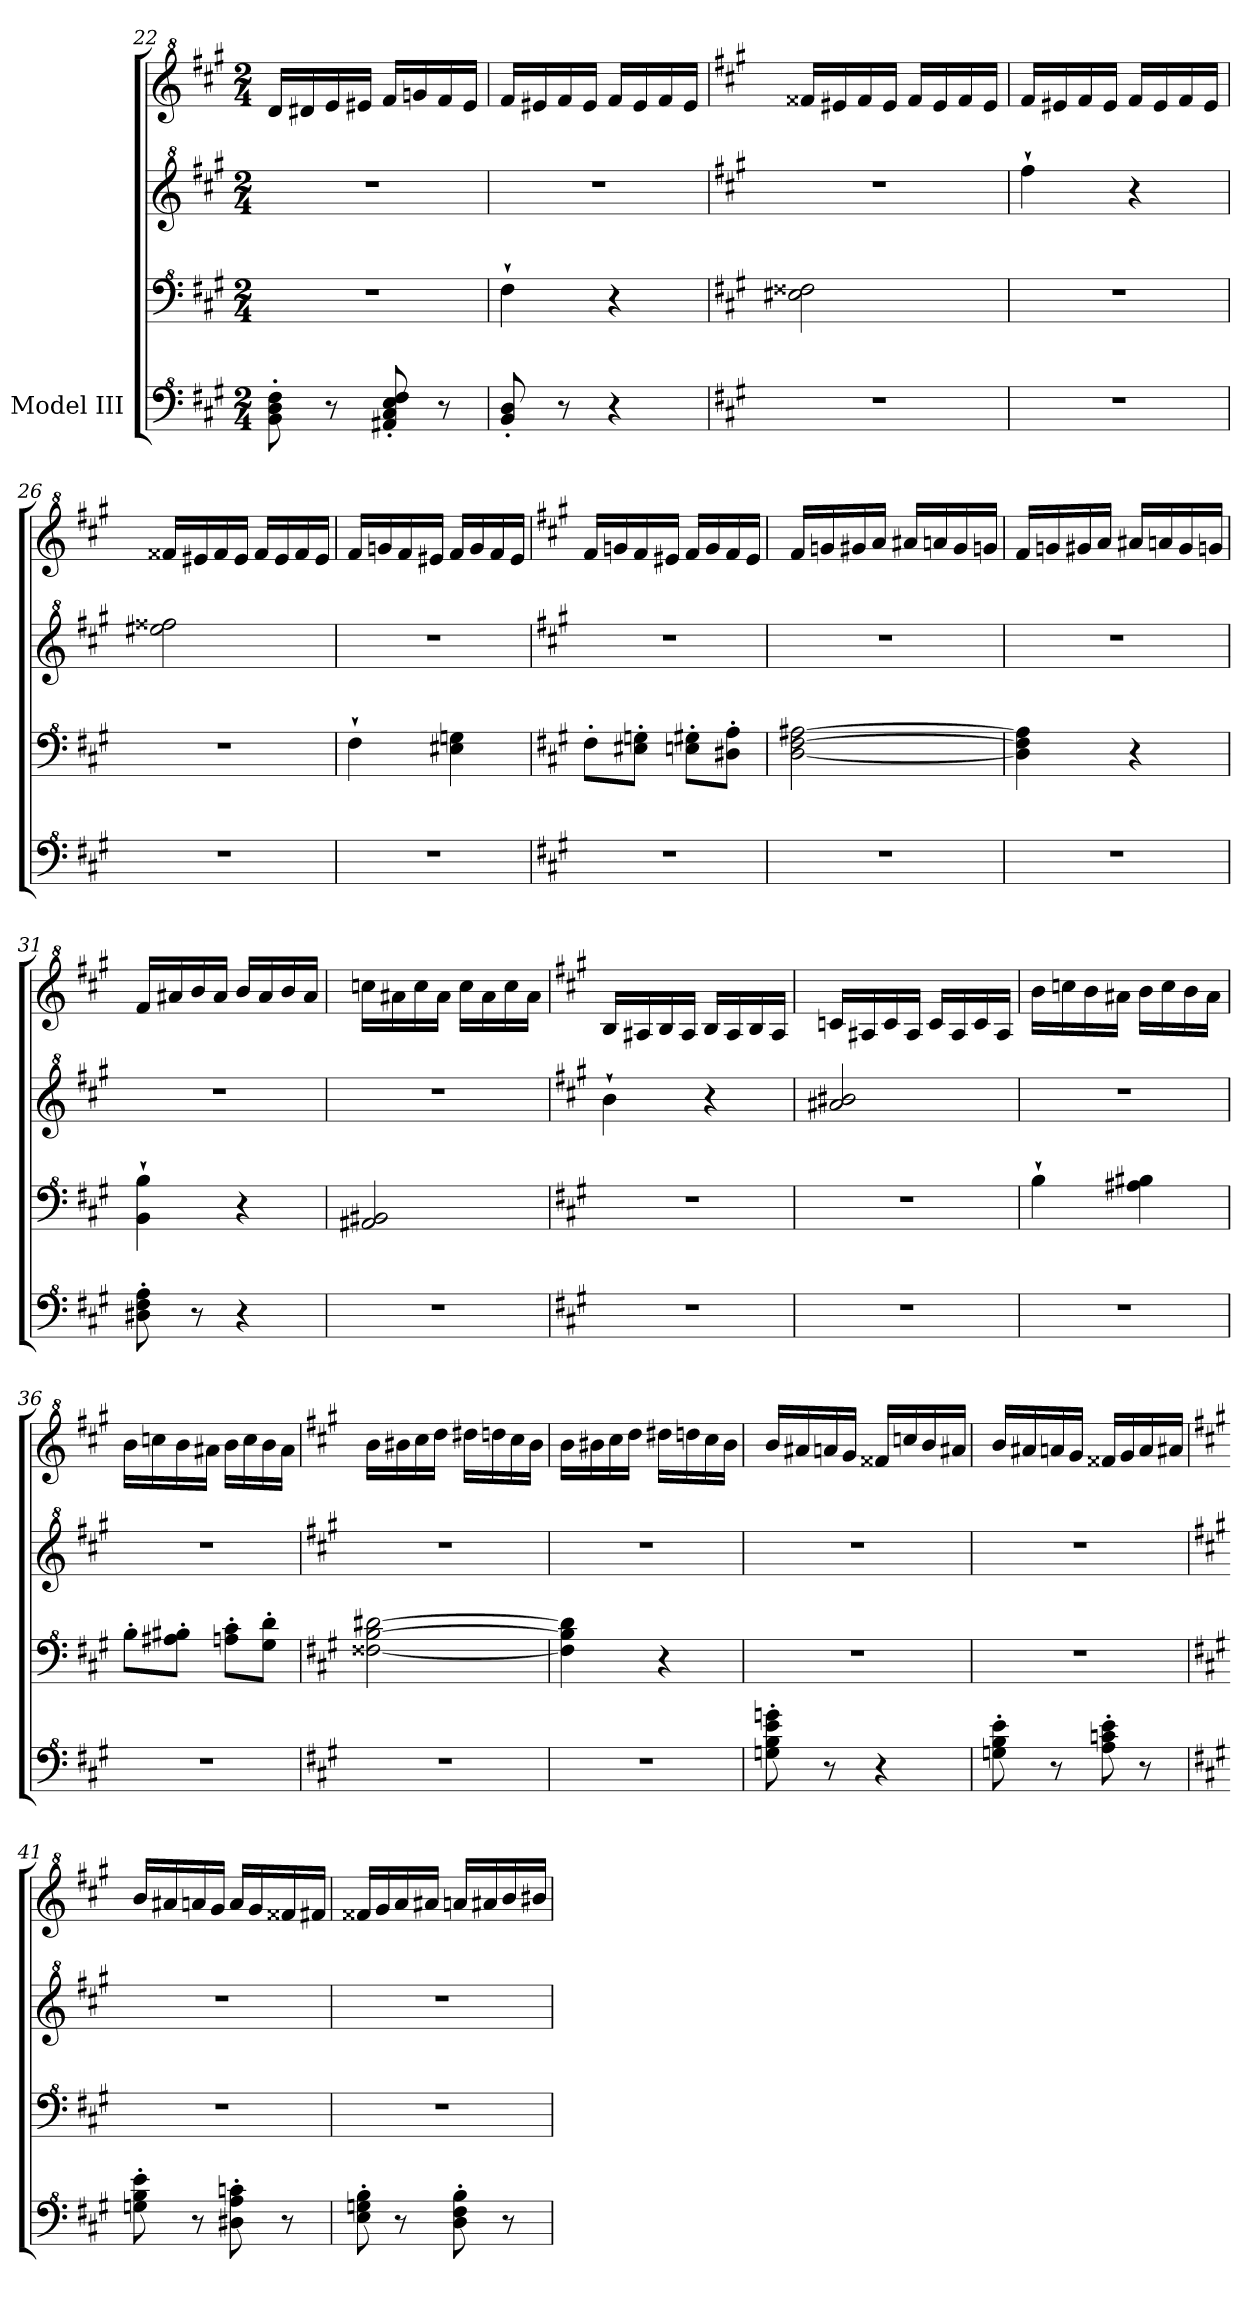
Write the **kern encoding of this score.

**kern	**kern	**kern	**kern
*part1	*part1	*part1	*part1
*staff4	*staff3	*staff2	*staff1
*I"Model III	*	*	*
*clefF^4	*clefF^4	*clefG^2	*clefG^2
*k[f#c#g#]	*k[f#c#g#]	*k[f#c#g#]	*k[f#c#g#]
*M2/4	*M2/4	*M2/4	*M2/4
=22	=22	=22	=22
8B\' 8d\' 8f#\'	2r	2r	16dd/LL
.	.	.	16dd#X/
8r	.	.	16ee/
.	.	.	16ee#X/JJ
8A#X/' 8c#/' 8e/' 8f#/'	.	.	16ff#/LL
.	.	.	16ggn/
8r	.	.	16ff#/
.	.	.	16ee#/JJ
=23	=23	=23	=23
8B/' 8d/'	4f#`\	2r	16ff#/LL
.	.	.	16ee#X/
8r	.	.	16ff#/
.	.	.	16ee#/JJ
4r	4r	.	16ff#/LL
.	.	.	16ee#/
.	.	.	16ff#/
.	.	.	16ee#/JJ
=24	=24	=24	=24
*k[f#c#g#]	*k[f#c#g#]	*k[f#c#g#]	*k[f#c#g#]
2r	2e#X\ 2f##X\	2r	16ff##X/LL
.	.	.	16ee#X/
.	.	.	16ff##/
.	.	.	16ee#/JJ
.	.	.	16ff##/LL
.	.	.	16ee#/
.	.	.	16ff##/
.	.	.	16ee#/JJ
!!LO:PB:g=z
=25	=25	=25	=25
2r	2r	4fff#`\	16ff#/LL
.	.	.	16ee#X/
.	.	.	16ff#/
.	.	.	16ee#/JJ
.	.	4r	16ff#/LL
.	.	.	16ee#/
.	.	.	16ff#/
.	.	.	16ee#/JJ
=26	=26	=26	=26
2r	2r	2eee#X\ 2fff##X\	16ff##X/LL
.	.	.	16ee#X/
.	.	.	16ff##/
.	.	.	16ee#/JJ
.	.	.	16ff##/LL
.	.	.	16ee#/
.	.	.	16ff##/
.	.	.	16ee#/JJ
=27	=27	=27	=27
2r	4f#`\	2r	16ff#/LL
.	.	.	16ggn/
.	.	.	16ff#/
.	.	.	16ee#X/JJ
.	4e#X\ 4gn\	.	16ff#/LL
.	.	.	16gg/
.	.	.	16ff#/
.	.	.	16ee#/JJ
=28	=28	=28	=28
*k[f#c#g#]	*k[f#c#g#]	*k[f#c#g#]	*k[f#c#g#]
2r	8f#'\L	2r	16ff#/LL
.	.	.	16ggn/
.	8e#X\' 8gn\'J	.	16ff#/
.	.	.	16ee#X/JJ
.	8en\' 8g#X\'L	.	16ff#/LL
.	.	.	16gg/
.	8d#X\' 8a\'J	.	16ff#/
.	.	.	16ee#/JJ
=29	=29	=29	=29
2r	[2d\ [2f#\ [2a#X\	2r	16ff#/LL
.	.	.	16ggn/
.	.	.	16gg#X/
.	.	.	16aa/JJ
.	.	.	16aa#X/LL
.	.	.	16aan/
.	.	.	16gg#/
.	.	.	16ggn/JJ
!!LO:LB:g=z
=30	=30	=30	=30
2r	4d\] 4f#\] 4a#\]	2r	16ff#/LL
.	.	.	16ggn/
.	.	.	16gg#X/
.	.	.	16aa/JJ
.	4r	.	16aa#X/LL
.	.	.	16aan/
.	.	.	16gg#/
.	.	.	16ggn/JJ
=31	=31	=31	=31
8d#X\' 8f#\' 8a\'	4B\` 4b\`	2r	16ff#/LL
.	.	.	16aa#X/
8r	.	.	16bb/
.	.	.	16aa#/JJ
4r	4r	.	16bb/LL
.	.	.	16aa#/
.	.	.	16bb/
.	.	.	16aa#/JJ
=32	=32	=32	=32
2r	2A#X/ 2B#X/	2r	16cccn\LL
.	.	.	16aa#X\
.	.	.	16ccc\
.	.	.	16aa#\JJ
.	.	.	16ccc\LL
.	.	.	16aa#\
.	.	.	16ccc\
.	.	.	16aa#\JJ
=33	=33	=33	=33
*k[f#c#g#]	*k[f#c#g#]	*k[f#c#g#]	*k[f#c#g#]
2r	2r	4bb`\	16b/LL
.	.	.	16a#X/
.	.	.	16b/
.	.	.	16a#/JJ
.	.	4r	16b/LL
.	.	.	16a#/
.	.	.	16b/
.	.	.	16a#/JJ
!!LO:LB:g=z
=34	=34	=34	=34
2r	2r	2aa#X/ 2bb#X/	16ccn/LL
.	.	.	16a#X/
.	.	.	16cc/
.	.	.	16a#/JJ
.	.	.	16cc/LL
.	.	.	16a#/
.	.	.	16cc/
.	.	.	16a#/JJ
=35	=35	=35	=35
2r	4b`\	2r	16bb\LL
.	.	.	16cccn\
.	.	.	16bb\
.	.	.	16aa#X\JJ
.	4a#X\ 4b#X\	.	16bb\LL
.	.	.	16ccc\
.	.	.	16bb\
.	.	.	16aa#\JJ
=36	=36	=36	=36
2r	8b'\L	2r	16bb\LL
.	.	.	16cccn\
.	8a#X\' 8b#X\'J	.	16bb\
.	.	.	16aa#X\JJ
.	8an\' 8cc#\'L	.	16bb\LL
.	.	.	16ccc\
.	8g#\' 8dd\'J	.	16bb\
.	.	.	16aa#\JJ
=37	=37	=37	=37
*k[f#c#g#]	*k[f#c#g#]	*k[f#c#g#]	*k[f#c#g#]
2r	[2f##X\ [2b\ [2dd#X\	2r	16bb\LL
.	.	.	16bb#X\
.	.	.	16ccc#\
.	.	.	16ddd\JJ
.	.	.	16ddd#X\LL
.	.	.	16dddn\
.	.	.	16ccc#\
.	.	.	16bb#\JJ
=38	=38	=38	=38
2r	4f##\] 4b\] 4dd#\]	2r	16bb\LL
.	.	.	16bb#X\
.	.	.	16ccc#\
.	.	.	16ddd\JJ
.	4r	.	16ddd#X\LL
.	.	.	16dddn\
.	.	.	16ccc#\
.	.	.	16bb#\JJ
!!LO:PB:g=z
=39	=39	=39	=39
8gn\' 8b\' 8ee\' 8ggn\'	2r	2r	16bb/LL
.	.	.	16aa#X/
8r	.	.	16aan/
.	.	.	16gg#/JJ
4r	.	.	16ff##X/LL
.	.	.	16cccn/
.	.	.	16bb/
.	.	.	16aa#X/JJ
=40	=40	=40	=40
8gn\' 8b\' 8ee\'	2r	2r	16bb/LL
.	.	.	16aa#X/
8r	.	.	16aan/
.	.	.	16gg#/JJ
8a\' 8ccn\' 8ee\'	.	.	16ff##X/LL
.	.	.	16gg#/
8r	.	.	16aa/
.	.	.	16aa#X/JJ
=41	=41	=41	=41
*k[f#c#g#]	*k[f#c#g#]	*k[f#c#g#]	*k[f#c#g#]
8gn\' 8b\' 8ee\'	2r	2r	16bb/LL
.	.	.	16aa#X/
8r	.	.	16aan/
.	.	.	16gg#/JJ
8d#X\' 8a\' 8ccn\'	.	.	16aa/LL
.	.	.	16gg#/
8r	.	.	16ff##X/
.	.	.	16ff#X/JJ
=42	=42	=42	=42
8e\' 8gn\' 8b\'	2r	2r	16ff##X/LL
.	.	.	16gg#/
8r	.	.	16aa/
.	.	.	16aa#X/JJ
8d\' 8f#\' 8b\'	.	.	16aan/LL
.	.	.	16aa#X/
8r	.	.	16bb/
.	.	.	16bb#X/JJ
=	=	=	=
*-	*-	*-	*-
